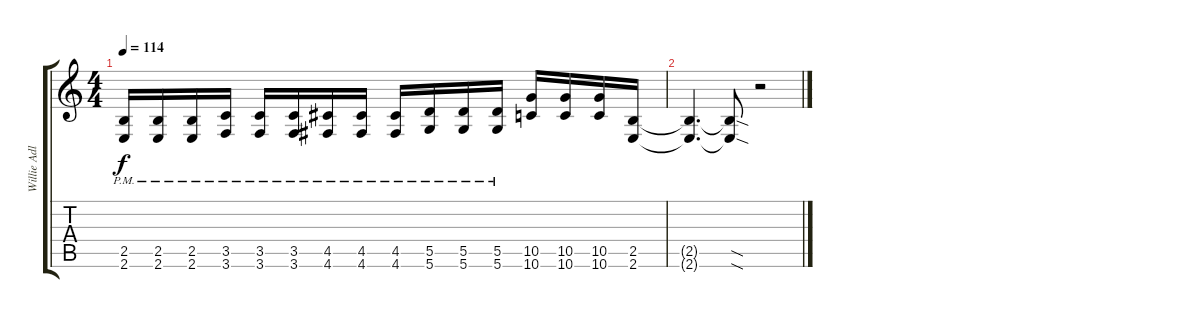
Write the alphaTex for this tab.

\track ("Willie Adler (Rhythm)" "Willie Adl") {instrument distortionguitar}
\staff {score tabs}
\tuning (E4 B3 G3 D3 A2 D2) {hide}
\ts (4 4)
\tempo 114
\clef g2
\ks c
(2.5{pm} 2.6{pm}).16{dy f} (2.5{pm} 2.6{pm}).16 (2.5{pm} 2.6{pm}).16 (3.5{pm} 3.6{pm}).16 (3.5{pm} 3.6{pm}).16 (3.5{pm} 3.6{pm}).16 (4.5{pm} 4.6{pm}).16 (4.5{pm} 4.6{pm}).16 (4.5{pm} 4.6{pm}).16 (5.5{pm} 5.6{pm}).16 (5.5{pm} 5.6{pm}).16 (5.5{pm} 5.6{pm}).16 (10.5 10.6).16 (10.5 10.6).16 (10.5 10.6).16 (2.5 2.6).16 |
(2.5{t} 2.6{t}).4{d} (2.5{sod t} 2.6{sod t}).8 r.2
